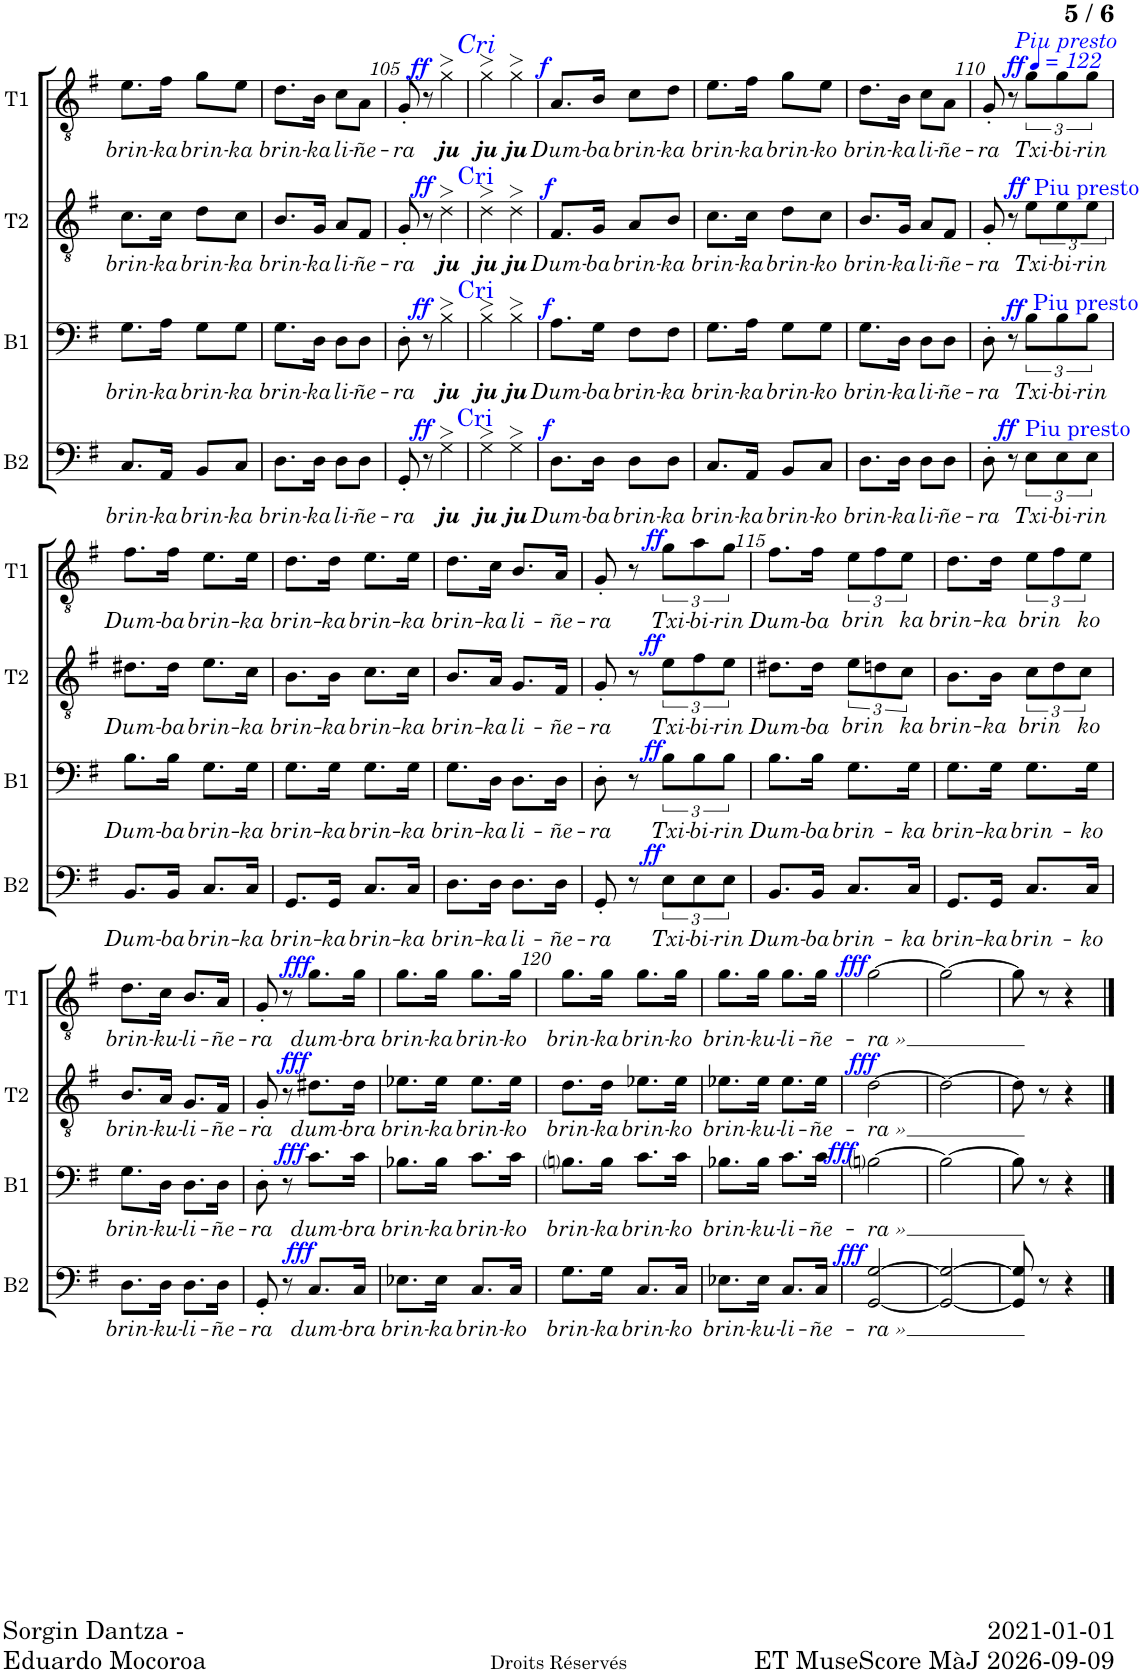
**kern	**text	**dynam	**kern	**text	**dynam	**kern	**text	**dynam	**kern	**text	**dynam
*part4	*part4	*part4	*part3	*part3	*part3	*part2	*part2	*part2	*part1	*part1	*part1
*staff4	*staff4	*staff4	*staff3	*staff3	*staff3	*staff2	*staff2	*staff2	*staff1	*staff1	*staff1
*I"Basse	*	*	*I"Baryton	*	*	*I"Ténor 2	*	*	*I"Ténor 1	*	*
*I'B2	*	*	*I'B1	*	*	*I'T2	*	*	*I'T1	*	*
!!LO:PB:g=z
*clefF4	*	*	*clefF4	*	*	*clefGv2	*	*	*clefGv2	*	*
*k[f#]	*	*	*k[f#]	*	*	*k[f#]	*	*	*k[f#]	*	*
*M2/4	*	*	*M2/4	*	*	*M2/4	*	*	*M2/4	*	*
=103	=103	=103	=103	=103	=103	=103	=103	=103	=103	=103	=103
!	!LO:LY:b	!	!	!LO:LY:b	!	!	!LO:LY:b	!	!	!LO:LY:b	!
8.C/L	brin-	.	8.G\L	brin-	.	8.c\L	brin-	.	8.e\L	brin-	.
!	!LO:LY:b	!	!	!LO:LY:b	!	!	!LO:LY:b	!	!	!LO:LY:b	!
16AA/Jk	-ka	.	16A\Jk	-ka	.	16c\Jk	-ka	.	16f#\Jk	-ka	.
!	!LO:LY:b	!	!	!LO:LY:b	!	!	!LO:LY:b	!	!	!LO:LY:b	!
8BB/L	brin-	.	8G\L	brin-	.	8d\L	brin-	.	8g\L	brin-	.
!	!LO:LY:b	!	!	!LO:LY:b	!	!	!LO:LY:b	!	!	!LO:LY:b	!
8C/J	-ka	.	8G\J	-ka	.	8c\J	-ka	.	8e\J	-ka	.
=104	=104	=104	=104	=104	=104	=104	=104	=104	=104	=104	=104
!	!LO:LY:b	!	!	!LO:LY:b	!	!	!LO:LY:b	!	!	!LO:LY:b	!
8.D\L	brin-	.	8.G\L	brin-	.	8.B/L	brin-	.	8.d\L	brin-	.
!	!LO:LY:b	!	!	!LO:LY:b	!	!	!LO:LY:b	!	!	!LO:LY:b	!
16D\Jk	-ka	.	16D\Jk	-ka	.	16G/Jk	-ka	.	16B\Jk	-ka	.
!	!LO:LY:b	!	!	!LO:LY:b	!	!	!LO:LY:b	!	!	!LO:LY:b	!
8D\L	li-	.	8D\L	li-	.	8A/L	li-	.	8c\L	li-	.
!	!LO:LY:b	!	!	!LO:LY:b	!	!	!LO:LY:b	!	!	!LO:LY:b	!
8D\J	-ñe-	.	8D\J	-ñe-	.	8F#/J	-ñe-	.	8A\J	-ñe-	.
=105	=105	=105	=105	=105	=105	=105	=105	=105	=105	=105	=105
!	!LO:LY:b	!	!	!LO:LY:b	!	!	!LO:LY:b	!	!	!LO:LY:b	!
8GG'/	-ra	.	8D'\	-ra	.	8G'/	-ra	.	8G'/	-ra	.
8r	.	.	8r	.	.	8r	.	.	8r	.	.
!	!	!	!	!	!	!	!	!	!LO:TX:a:i:color=#0000FF:t=Cri	!	!
!	!	!	!	!	!	!LO:TX:a:color=#0000FF:t=Cri	!	!	!	!	!
!	!	!	!LO:TX:a:color=#0000FF:t=Cri	!	!	!	!	!	!	!	!
!LO:TX:a:color=#0000FF:t=Cri	!	!	!	!	!	!	!	!	!	!	!
!	!LO:LY:b	!LO:DY:a	!	!LO:LY:b	!LO:DY:a	!	!LO:LY:b	!LO:DY:a	!	!LO:LY:b	!LO:DY:a
4G>\	ju	ff	4B>\	ju	ff	4d>\	ju	ff	4g>\	ju	ff
=106	=106	=106	=106	=106	=106	=106	=106	=106	=106	=106	=106
!	!LO:LY:b	!	!	!LO:LY:b	!	!	!LO:LY:b	!	!	!LO:LY:b	!
4G>\	ju	.	4B>\	ju	.	4d>\	ju	.	4g>\	ju	.
!	!LO:LY:b	!	!	!LO:LY:b	!	!	!LO:LY:b	!	!	!LO:LY:b	!
4G>\	ju	.	4B>\	ju	.	4d>\	ju	.	4g>\	ju	.
=107	=107	=107	=107	=107	=107	=107	=107	=107	=107	=107	=107
!	!LO:LY:b	!LO:DY:a	!	!LO:LY:b	!LO:DY:a	!	!LO:LY:b	!LO:DY:a	!	!LO:LY:b	!LO:DY:a
8.D\L	Dum-	f	8.A\L	Dum-	f	8.F#/L	Dum-	f	8.A/L	Dum-	f
!	!LO:LY:b	!	!	!LO:LY:b	!	!	!LO:LY:b	!	!	!LO:LY:b	!
16D\Jk	-ba	.	16G\Jk	-ba	.	16G/Jk	-ba	.	16B/Jk	-ba	.
!	!LO:LY:b	!	!	!LO:LY:b	!	!	!LO:LY:b	!	!	!LO:LY:b	!
8D\L	brin-	.	8F#\L	brin-	.	8A/L	brin-	.	8c\L	brin-	.
!	!LO:LY:b	!	!	!LO:LY:b	!	!	!LO:LY:b	!	!	!LO:LY:b	!
8D\J	-ka	.	8F#\J	-ka	.	8B/J	-ka	.	8d\J	-ka	.
=108	=108	=108	=108	=108	=108	=108	=108	=108	=108	=108	=108
!	!LO:LY:b	!	!	!LO:LY:b	!	!	!LO:LY:b	!	!	!LO:LY:b	!
8.C/L	brin-	.	8.G\L	brin-	.	8.c\L	brin-	.	8.e\L	brin-	.
!	!LO:LY:b	!	!	!LO:LY:b	!	!	!LO:LY:b	!	!	!LO:LY:b	!
16AA/Jk	-ka	.	16A\Jk	-ka	.	16c\Jk	-ka	.	16f#\Jk	-ka	.
!	!LO:LY:b	!	!	!LO:LY:b	!	!	!LO:LY:b	!	!	!LO:LY:b	!
8BB/L	brin-	.	8G\L	brin-	.	8d\L	brin-	.	8g\L	brin-	.
!	!LO:LY:b	!	!	!LO:LY:b	!	!	!LO:LY:b	!	!	!LO:LY:b	!
8C/J	-ko	.	8G\J	-ko	.	8c\J	-ko	.	8e\J	-ko	.
=109	=109	=109	=109	=109	=109	=109	=109	=109	=109	=109	=109
!	!LO:LY:b	!	!	!LO:LY:b	!	!	!LO:LY:b	!	!	!LO:LY:b	!
8.D\L	brin-	.	8.G\L	brin-	.	8.B/L	brin-	.	8.d\L	brin-	.
!	!LO:LY:b	!	!	!LO:LY:b	!	!	!LO:LY:b	!	!	!LO:LY:b	!
16D\Jk	-ka	.	16D\Jk	-ka	.	16G/Jk	-ka	.	16B\Jk	-ka	.
!	!LO:LY:b	!	!	!LO:LY:b	!	!	!LO:LY:b	!	!	!LO:LY:b	!
8D\L	li-	.	8D\L	li-	.	8A/L	li-	.	8c\L	li-	.
!	!LO:LY:b	!	!	!LO:LY:b	!	!	!LO:LY:b	!	!	!LO:LY:b	!
8D\J	-ñe-	.	8D\J	-ñe-	.	8F#/J	-ñe-	.	8A\J	-ñe-	.
=110	=110	=110	=110	=110	=110	=110	=110	=110	=110	=110	=110
!	!LO:LY:b	!	!	!LO:LY:b	!	!	!LO:LY:b	!	!	!LO:LY:b	!
8D'\	-ra	.	8D'\	-ra	.	8G'/	-ra	.	8G'/	-ra	.
!	!	!	!	!	!	!	!	!	!LO:TX:a:i:color=#0000FF:t=Piu presto	!	!
8r	.	.	8r	.	.	8r	.	.	8r	.	.
*	*	*	*	*	*	*	*	*	*MM122	*	*
!	!	!	!	!	!	!LO:TX:a:color=#0000FF:t=Piu presto	!	!	!	!	!
!	!	!	!LO:TX:a:color=#0000FF:t=Piu presto	!	!	!	!	!	!	!	!
!LO:TX:a:color=#0000FF:t=Piu presto	!	!	!	!	!	!	!	!	!	!	!
!	!LO:LY:b	!LO:DY:a	!	!LO:LY:b	!LO:DY:a	!	!LO:LY:b	!LO:DY:a	!	!LO:LY:b	!LO:DY:a
12E\L	Txi-	ff	12B\L	Txi-	ff	12e\L	Txi-	ff	12g\L	Txi-	ff
!	!LO:LY:b	!	!	!LO:LY:b	!	!	!LO:LY:b	!	!	!LO:LY:b	!
12E\	-bi-	.	12B\	-bi-	.	12e\	-bi-	.	12g\	-bi-	.
!	!LO:LY:b	!	!	!LO:LY:b	!	!	!LO:LY:b	!	!	!LO:LY:b	!
12E\J	-rin	.	12B\J	-rin	.	12e\J	-rin	.	12g\J	-rin	.
!!LO:LB:g=z
=111	=111	=111	=111	=111	=111	=111	=111	=111	=111	=111	=111
!	!LO:LY:b	!	!	!LO:LY:b	!	!	!LO:LY:b	!	!	!LO:LY:b	!
8.BB/L	Dum-	.	8.B\L	Dum-	.	8.d#X\L	Dum-	.	8.f#\L	Dum-	.
!	!LO:LY:b	!	!	!LO:LY:b	!	!	!LO:LY:b	!	!	!LO:LY:b	!
16BB/Jk	-ba	.	16B\Jk	-ba	.	16d#\Jk	-ba	.	16f#\Jk	-ba	.
!	!LO:LY:b	!	!	!LO:LY:b	!	!	!LO:LY:b	!	!	!LO:LY:b	!
8.C/L	brin-	.	8.G\L	brin-	.	8.e\L	brin-	.	8.e\L	brin-	.
!	!LO:LY:b	!	!	!LO:LY:b	!	!	!LO:LY:b	!	!	!LO:LY:b	!
16C/Jk	-ka	.	16G\Jk	-ka	.	16c\Jk	-ka	.	16e\Jk	-ka	.
=112	=112	=112	=112	=112	=112	=112	=112	=112	=112	=112	=112
!	!LO:LY:b	!	!	!LO:LY:b	!	!	!LO:LY:b	!	!	!LO:LY:b	!
8.GG/L	brin-	.	8.G\L	brin-	.	8.B\L	brin-	.	8.d\L	brin-	.
!	!LO:LY:b	!	!	!LO:LY:b	!	!	!LO:LY:b	!	!	!LO:LY:b	!
16GG/Jk	-ka	.	16G\Jk	-ka	.	16B\Jk	-ka	.	16d\Jk	-ka	.
!	!LO:LY:b	!	!	!LO:LY:b	!	!	!LO:LY:b	!	!	!LO:LY:b	!
8.C/L	brin-	.	8.G\L	brin-	.	8.c\L	brin-	.	8.e\L	brin-	.
!	!LO:LY:b	!	!	!LO:LY:b	!	!	!LO:LY:b	!	!	!LO:LY:b	!
16C/Jk	-ka	.	16G\Jk	-ka	.	16c\Jk	-ka	.	16e\Jk	-ka	.
=113	=113	=113	=113	=113	=113	=113	=113	=113	=113	=113	=113
!	!LO:LY:b	!	!	!LO:LY:b	!	!	!LO:LY:b	!	!	!LO:LY:b	!
8.D\L	brin-	.	8.G\L	brin-	.	8.B/L	brin-	.	8.d\L	brin-	.
!	!LO:LY:b	!	!	!LO:LY:b	!	!	!LO:LY:b	!	!	!LO:LY:b	!
16D\Jk	-ka	.	16D\Jk	-ka	.	16A/Jk	-ka	.	16c\Jk	-ka	.
!	!LO:LY:b	!	!	!LO:LY:b	!	!	!LO:LY:b	!	!	!LO:LY:b	!
8.D\L	li-	.	8.D\L	li-	.	8.G/L	li-	.	8.B/L	li-	.
!	!LO:LY:b	!	!	!LO:LY:b	!	!	!LO:LY:b	!	!	!LO:LY:b	!
16D\Jk	-ñe-	.	16D\Jk	-ñe-	.	16F#/Jk	-ñe-	.	16A/Jk	-ñe-	.
=114	=114	=114	=114	=114	=114	=114	=114	=114	=114	=114	=114
!	!LO:LY:b	!	!	!LO:LY:b	!	!	!LO:LY:b	!	!	!LO:LY:b	!
8GG'/	-ra	.	8D'\	-ra	.	8G'/	-ra	.	8G'/	-ra	.
8r	.	.	8r	.	.	8r	.	.	8r	.	.
!	!LO:LY:b	!LO:DY:a	!	!LO:LY:b	!LO:DY:a	!	!LO:LY:b	!LO:DY:a	!	!LO:LY:b	!LO:DY:a
12E\L	Txi-	ff	12B\L	Txi-	ff	12e\L	Txi-	ff	12g\L	Txi-	ff
!	!LO:LY:b	!	!	!LO:LY:b	!	!	!LO:LY:b	!	!	!LO:LY:b	!
12E\	-bi-	.	12B\	-bi-	.	12f#\	-bi-	.	12a\	-bi-	.
!	!LO:LY:b	!	!	!LO:LY:b	!	!	!LO:LY:b	!	!	!LO:LY:b	!
12E\J	-rin	.	12B\J	-rin	.	12e\J	-rin	.	12g\J	-rin	.
=115	=115	=115	=115	=115	=115	=115	=115	=115	=115	=115	=115
!	!LO:LY:b	!	!	!LO:LY:b	!	!	!LO:LY:b	!	!	!LO:LY:b	!
8.BB/L	Dum-	.	8.B\L	Dum-	.	8.d#X\L	Dum-	.	8.f#\L	Dum-	.
!	!LO:LY:b	!	!	!LO:LY:b	!	!	!LO:LY:b	!	!	!LO:LY:b	!
16BB/Jk	-ba	.	16B\Jk	-ba	.	16d#\Jk	-ba	.	16f#\Jk	-ba	.
!	!LO:LY:b	!	!	!LO:LY:b	!	!	!LO:LY:b	!	!	!LO:LY:b	!
8.C/L	brin-	.	8.G\L	brin-	.	12e\L	-brin	.	12e\L	-brin	.
.	.	.	.	.	.	12dn\	.	.	12f#\	.	.
!	!	!	!	!	!	!	!LO:LY:b	!	!	!LO:LY:b	!
.	.	.	.	.	.	12c\J	ka	.	12e\J	ka	.
!	!LO:LY:b	!	!	!LO:LY:b	!	!	!	!	!	!	!
16C/Jk	-ka	.	16G\Jk	-ka	.	.	.	.	.	.	.
=116	=116	=116	=116	=116	=116	=116	=116	=116	=116	=116	=116
!	!LO:LY:b	!	!	!LO:LY:b	!	!	!LO:LY:b	!	!	!LO:LY:b	!
8.GG/L	brin-	.	8.G\L	brin-	.	8.B\L	brin-	.	8.d\L	brin-	.
!	!LO:LY:b	!	!	!LO:LY:b	!	!	!LO:LY:b	!	!	!LO:LY:b	!
16GG/Jk	-ka	.	16G\Jk	-ka	.	16B\Jk	-ka	.	16d\Jk	-ka	.
!	!LO:LY:b	!	!	!LO:LY:b	!	!	!LO:LY:b	!	!	!LO:LY:b	!
8.C/L	brin-	.	8.G\L	brin-	.	12c\L	brin	.	12e\L	brin	.
.	.	.	.	.	.	12d\	.	.	12f#\	.	.
!	!	!	!	!	!	!	!LO:LY:b	!	!	!LO:LY:b	!
.	.	.	.	.	.	12c\J	ko	.	12e\J	ko	.
!	!LO:LY:b	!	!	!LO:LY:b	!	!	!	!	!	!	!
16C/Jk	-ko	.	16G\Jk	-ko	.	.	.	.	.	.	.
!!LO:LB:g=z
=117	=117	=117	=117	=117	=117	=117	=117	=117	=117	=117	=117
!	!LO:LY:b	!	!	!LO:LY:b	!	!	!LO:LY:b	!	!	!LO:LY:b	!
8.D\L	brin-	.	8.G\L	brin-	.	8.B/L	brin-	.	8.d\L	brin-	.
!	!LO:LY:b	!	!	!LO:LY:b	!	!	!LO:LY:b	!	!	!LO:LY:b	!
16D\Jk	-ku-	.	16D\Jk	-ku-	.	16A/Jk	-ku-	.	16c\Jk	-ku-	.
!	!LO:LY:b	!	!	!LO:LY:b	!	!	!LO:LY:b	!	!	!LO:LY:b	!
8.D\L	-li-	.	8.D\L	-li-	.	8.G/L	-li-	.	8.B/L	-li-	.
!	!LO:LY:b	!	!	!LO:LY:b	!	!	!LO:LY:b	!	!	!LO:LY:b	!
16D\Jk	-ñe-	.	16D\Jk	-ñe-	.	16F#/Jk	-ñe-	.	16A/Jk	-ñe-	.
=118	=118	=118	=118	=118	=118	=118	=118	=118	=118	=118	=118
!	!LO:LY:b	!	!	!LO:LY:b	!	!	!LO:LY:b	!	!	!LO:LY:b	!
8GG'/	ra	.	8D'\	ra	.	8G'/	ra	.	8G'/	ra	.
8r	.	.	8r	.	.	8r	.	.	8r	.	.
!	!LO:LY:b	!LO:DY:a	!	!LO:LY:b	!LO:DY:a	!	!LO:LY:b	!LO:DY:a	!	!LO:LY:b	!LO:DY:a
8.C/L	dum-	fff	8.c\L	dum-	fff	8.d#X\L	dum-	fff	8.g\L	dum-	fff
!	!LO:LY:b	!	!	!LO:LY:b	!	!	!LO:LY:b	!	!	!LO:LY:b	!
16C/Jk	-bra	.	16c\Jk	-bra	.	16d#\Jk	-bra	.	16g\Jk	-bra	.
=119	=119	=119	=119	=119	=119	=119	=119	=119	=119	=119	=119
!	!LO:LY:b	!	!	!LO:LY:b	!	!	!LO:LY:b	!	!	!LO:LY:b	!
8.E-X\L	brin-	.	8.B-X\L	brin-	.	8.e-X\L	brin-	.	8.g\L	brin-	.
!	!LO:LY:b	!	!	!LO:LY:b	!	!	!LO:LY:b	!	!	!LO:LY:b	!
16E-\Jk	-ka	.	16B-\Jk	-ka	.	16e-\Jk	-ka	.	16g\Jk	-ka	.
!	!LO:LY:b	!	!	!LO:LY:b	!	!	!LO:LY:b	!	!	!LO:LY:b	!
8.C/L	brin-	.	8.c\L	brin-	.	8.e-\L	brin-	.	8.g\L	brin-	.
!	!LO:LY:b	!	!	!LO:LY:b	!	!	!LO:LY:b	!	!	!LO:LY:b	!
16C/Jk	-ko	.	16c\Jk	-ko	.	16e-\Jk	-ko	.	16g\Jk	-ko	.
=120	=120	=120	=120	=120	=120	=120	=120	=120	=120	=120	=120
!	!LO:LY:b	!	!	!LO:LY:b	!	!	!LO:LY:b	!	!	!LO:LY:b	!
8.G\L	brin-	.	8.Bni\L	brin-	.	8.d\L	brin-	.	8.g\L	brin-	.
!	!LO:LY:b	!	!	!LO:LY:b	!	!	!LO:LY:b	!	!	!LO:LY:b	!
16G\Jk	-ka	.	16B\Jk	-ka	.	16d\Jk	-ka	.	16g\Jk	-ka	.
!	!LO:LY:b	!	!	!LO:LY:b	!	!	!LO:LY:b	!	!	!LO:LY:b	!
8.C/L	brin-	.	8.c\L	brin-	.	8.e-X\L	brin-	.	8.g\L	brin-	.
!	!LO:LY:b	!	!	!LO:LY:b	!	!	!LO:LY:b	!	!	!LO:LY:b	!
16C/Jk	-ko	.	16c\Jk	-ko	.	16e-\Jk	-ko	.	16g\Jk	-ko	.
=121	=121	=121	=121	=121	=121	=121	=121	=121	=121	=121	=121
!	!LO:LY:b	!	!	!LO:LY:b	!	!	!LO:LY:b	!	!	!LO:LY:b	!
8.E-X\L	brin-	.	8.B-X\L	brin-	.	8.e-X\L	brin-	.	8.g\L	brin-	.
!	!LO:LY:b	!	!	!LO:LY:b	!	!	!LO:LY:b	!	!	!LO:LY:b	!
16E-\Jk	-ku-	.	16B-\Jk	-ku-	.	16e-\Jk	-ku-	.	16g\Jk	-ku-	.
!	!LO:LY:b	!	!	!LO:LY:b	!	!	!LO:LY:b	!	!	!LO:LY:b	!
8.C/L	-li-	.	8.c\L	-li-	.	8.e-\L	-li-	.	8.g\L	-li-	.
!	!LO:LY:b	!	!	!LO:LY:b	!	!	!LO:LY:b	!	!	!LO:LY:b	!
16C/Jk	-ñe-	.	16c\Jk	-ñe-	.	16e-\Jk	-ñe-	.	16g\Jk	-ñe-	.
=122	=122	=122	=122	=122	=122	=122	=122	=122	=122	=122	=122
!	!LO:LY:b	!LO:DY:a	!	!LO:LY:b	!LO:DY:a	!	!LO:LY:b	!LO:DY:a	!	!LO:LY:b	!LO:DY:a
[2GG/ [2G/	-ra »	fff	[2Bni\	-ra »	fff	[2d\	-ra »	fff	[2g\	-ra »	fff
=123	=123	=123	=123	=123	=123	=123	=123	=123	=123	=123	=123
2GG/_ 2G/_	.	.	2B\_	.	.	2d\_	.	.	2g\_	.	.
=124	=124	=124	=124	=124	=124	=124	=124	=124	=124	=124	=124
8GG/] 8G/]	.	.	8B\]	.	.	8d\]	.	.	8g\]	.	.
8r	.	.	8r	.	.	8r	.	.	8r	.	.
4r	.	.	4r	.	.	4r	.	.	4r	.	.
==	==	==	==	==	==	==	==	==	==	==	==
*-	*-	*-	*-	*-	*-	*-	*-	*-	*-	*-	*-
